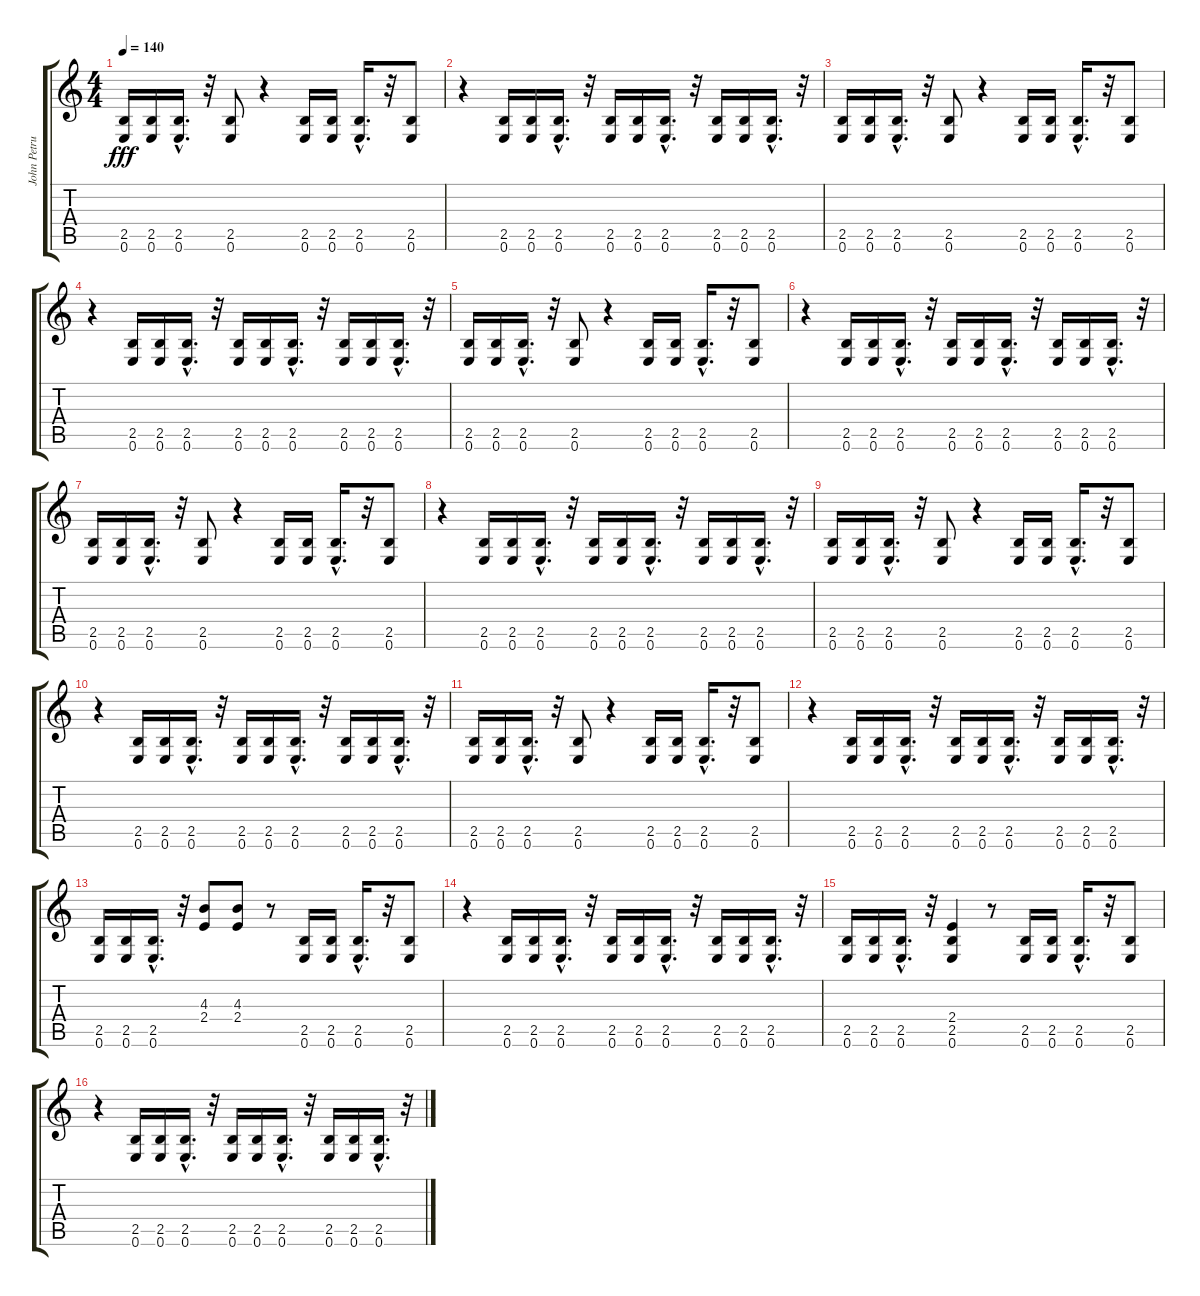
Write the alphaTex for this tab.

\track ("John Petrucci" "John Petru") {instrument distortionguitar}
\staff {score tabs}
\tuning (E4 B3 G3 D3 A2 E2) {hide}
\ts (4 4)
\tempo 140
\clef g2
\ks c
(2.5 0.6).16{dy fff} (2.5 0.6).16 (2.5{hac} 0.6{hac}).16{d} r.32 (2.5 0.6).8 r.4 (2.5 0.6).16 (2.5 0.6).16 (2.5{hac} 0.6{hac}).16{d} r.32 (2.5 0.6).8 |
r.4 (2.5 0.6).16 (2.5 0.6).16 (2.5{hac} 0.6{hac}).16{d} r.32 (2.5 0.6).16 (2.5 0.6).16 (2.5{hac} 0.6{hac}).16{d} r.32 (2.5 0.6).16 (2.5 0.6).16 (2.5{hac} 0.6{hac}).16{d} r.32 |
(2.5 0.6).16 (2.5 0.6).16 (2.5{hac} 0.6{hac}).16{d} r.32 (2.5 0.6).8 r.4 (2.5 0.6).16 (2.5 0.6).16 (2.5{hac} 0.6{hac}).16{d} r.32 (2.5 0.6).8 |
r.4 (2.5 0.6).16 (2.5 0.6).16 (2.5{hac} 0.6{hac}).16{d} r.32 (2.5 0.6).16 (2.5 0.6).16 (2.5{hac} 0.6{hac}).16{d} r.32 (2.5 0.6).16 (2.5 0.6).16 (2.5{hac} 0.6{hac}).16{d} r.32 |
(2.5 0.6).16 (2.5 0.6).16 (2.5{hac} 0.6{hac}).16{d} r.32 (2.5 0.6).8 r.4 (2.5 0.6).16 (2.5 0.6).16 (2.5{hac} 0.6{hac}).16{d} r.32 (2.5 0.6).8 |
r.4 (2.5 0.6).16 (2.5 0.6).16 (2.5{hac} 0.6{hac}).16{d} r.32 (2.5 0.6).16 (2.5 0.6).16 (2.5{hac} 0.6{hac}).16{d} r.32 (2.5 0.6).16 (2.5 0.6).16 (2.5{hac} 0.6{hac}).16{d} r.32 |
(2.5 0.6).16 (2.5 0.6).16 (2.5{hac} 0.6{hac}).16{d} r.32 (2.5 0.6).8 r.4 (2.5 0.6).16 (2.5 0.6).16 (2.5{hac} 0.6{hac}).16{d} r.32 (2.5 0.6).8 |
r.4 (2.5 0.6).16 (2.5 0.6).16 (2.5{hac} 0.6{hac}).16{d} r.32 (2.5 0.6).16 (2.5 0.6).16 (2.5{hac} 0.6{hac}).16{d} r.32 (2.5 0.6).16 (2.5 0.6).16 (2.5{hac} 0.6{hac}).16{d} r.32 |
(2.5 0.6).16 (2.5 0.6).16 (2.5{hac} 0.6{hac}).16{d} r.32 (2.5 0.6).8 r.4 (2.5 0.6).16 (2.5 0.6).16 (2.5{hac} 0.6{hac}).16{d} r.32 (2.5 0.6).8 |
r.4 (2.5 0.6).16 (2.5 0.6).16 (2.5{hac} 0.6{hac}).16{d} r.32 (2.5 0.6).16 (2.5 0.6).16 (2.5{hac} 0.6{hac}).16{d} r.32 (2.5 0.6).16 (2.5 0.6).16 (2.5{hac} 0.6{hac}).16{d} r.32 |
(2.5 0.6).16 (2.5 0.6).16 (2.5{hac} 0.6{hac}).16{d} r.32 (2.5 0.6).8 r.4 (2.5 0.6).16 (2.5 0.6).16 (2.5{hac} 0.6{hac}).16{d} r.32 (2.5 0.6).8 |
r.4 (2.5 0.6).16 (2.5 0.6).16 (2.5{hac} 0.6{hac}).16{d} r.32 (2.5 0.6).16 (2.5 0.6).16 (2.5{hac} 0.6{hac}).16{d} r.32 (2.5 0.6).16 (2.5 0.6).16 (2.5{hac} 0.6{hac}).16{d} r.32 |
(2.5 0.6).16 (2.5 0.6).16 (2.5{hac} 0.6{hac}).16{d} r.32 (4.3 2.4).8 (4.3 2.4).8 r.8 (2.5 0.6).16 (2.5 0.6).16 (2.5{hac} 0.6{hac}).16{d} r.32 (2.5 0.6).8 |
r.4 (2.5 0.6).16 (2.5 0.6).16 (2.5{hac} 0.6{hac}).16{d} r.32 (2.5 0.6).16 (2.5 0.6).16 (2.5{hac} 0.6{hac}).16{d} r.32 (2.5 0.6).16 (2.5 0.6).16 (2.5{hac} 0.6{hac}).16{d} r.32 |
(2.5 0.6).16 (2.5 0.6).16 (2.5{hac} 0.6{hac}).16{d} r.32 (2.4 2.5 0.6).4 r.8 (2.5 0.6).16 (2.5 0.6).16 (2.5{hac} 0.6{hac}).16{d} r.32 (2.5 0.6).8 |
r.4 (2.5 0.6).16 (2.5 0.6).16 (2.5{hac} 0.6{hac}).16{d} r.32 (2.5 0.6).16 (2.5 0.6).16 (2.5{hac} 0.6{hac}).16{d} r.32 (2.5 0.6).16 (2.5 0.6).16 (2.5{hac} 0.6{hac}).16{d} r.32
